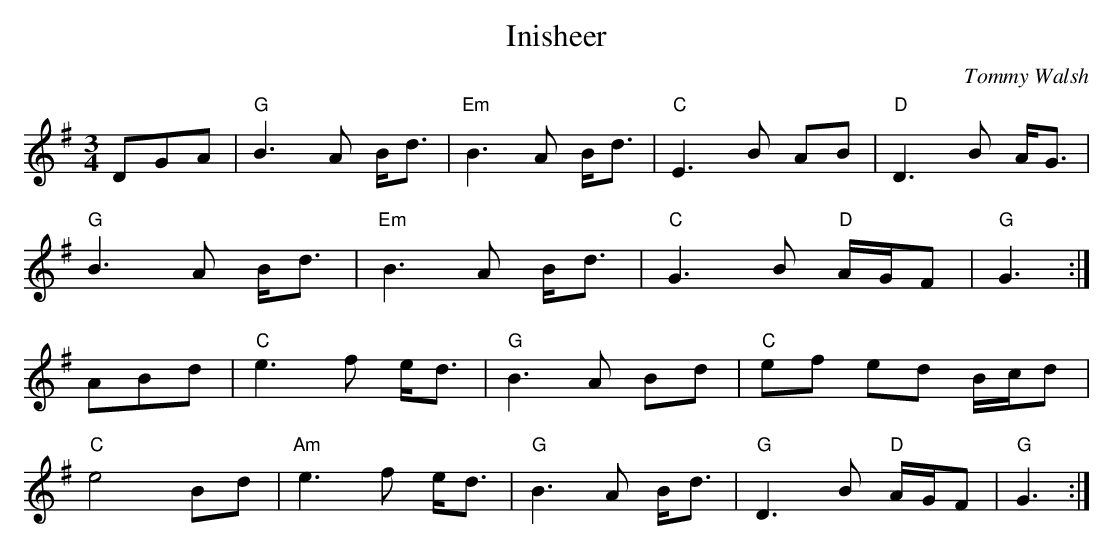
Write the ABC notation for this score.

X:1
T: Inisheer
C: Tommy Walsh
M: 3/4
L: 1/8
K: Gmaj
DGA |\
"G" B3A B<d | "Em" B3A B<d | "C" E3B AB | "D" D3B A<G |
"G" B3A B<d | "Em" B3A B<d | "C" G3B "D" A/G/F | "G" G3 :|
ABd |\
"C" e3f e<d | "G" B3A Bd | "C" ef ed B/c/d |
"C" e4 Bd | "Am" e3f e<d | "G" B3A B<d | "G" D3B "D" A/G/F| "G" G3 :|
